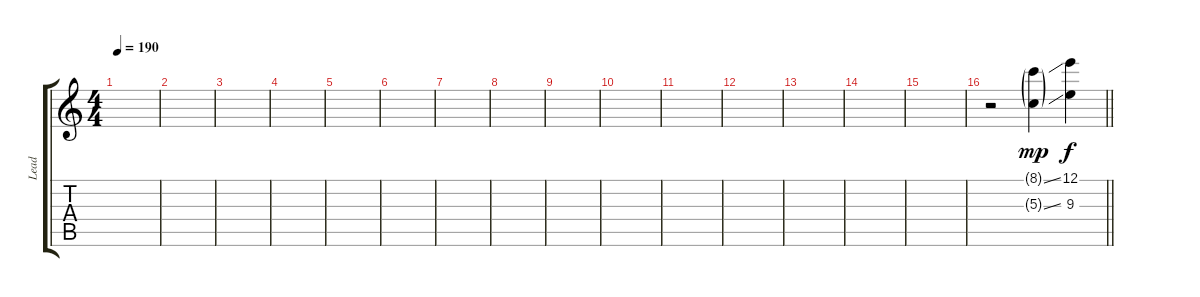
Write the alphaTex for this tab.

\track ("Lead" "Lead") {instrument distortionguitar}
\staff {score tabs}
\tuning (E4 B3 G3 D3 A2 E2) {hide}
\ts (4 4)
\tempo 190
\clef g2
\ks c
|
|
|
|
|
|
|
|
|
|
|
|
|
|
|
\barLineRight lightlight
r.2 (8.1{ss g} 5.3{ss g}).4{dy mp} (12.1 9.3).4{dy f}
